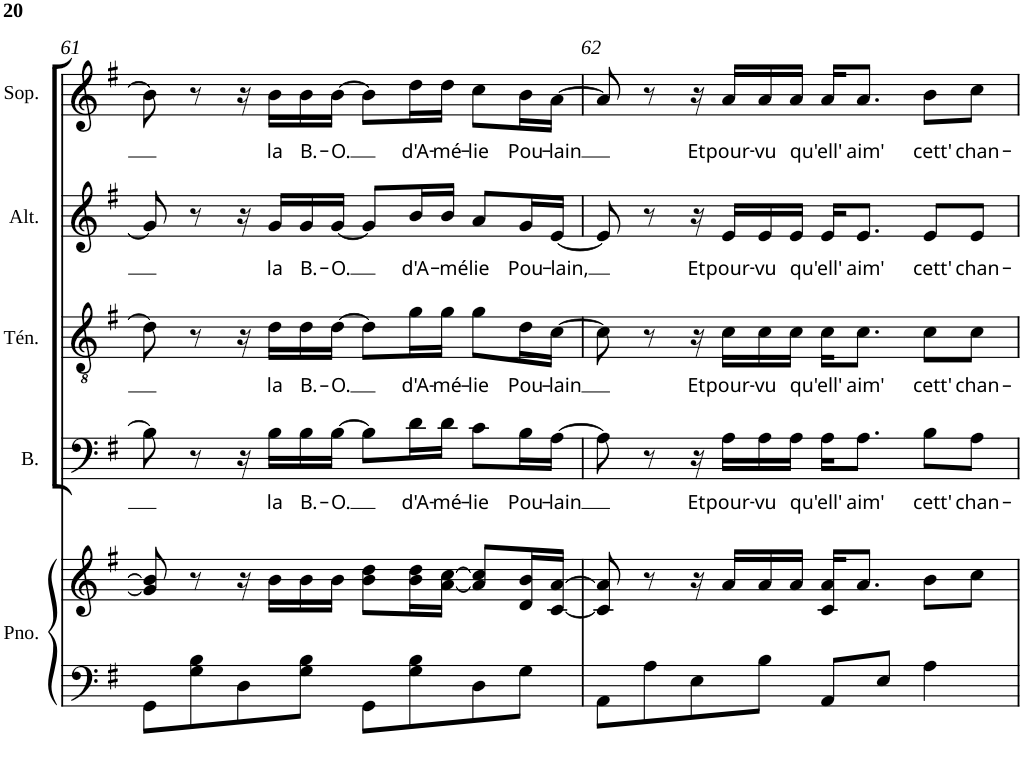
**kern	**kern	**kern	**text	**kern	**text	**kern	**text	**kern	**text
*part5	*part5	*part4	*part4	*part3	*part3	*part2	*part2	*part1	*part1
*staff6	*staff5	*staff4	*staff4	*staff3	*staff3	*staff2	*staff2	*staff1	*staff1
*I"Piano	*	*I"Basse	*	*I"Ténor	*	*I"Alto	*	*I"Soprano	*
*I'Pno.	*	*I'B.	*	*I'Tén.	*	*I'Alt.	*	*I'Sop.	*
!!LO:PB:g=z
*clefF4	*clefG2	*clefF4	*	*clefGv2	*	*clefG2	*	*clefG2	*
*k[f#]	*k[f#]	*k[f#]	*	*k[f#]	*	*k[f#]	*	*k[f#]	*
*e:	*e:	*e:	*	*e:	*	*e:	*	*e:	*
*M4/4	*M4/4	*M4/4	*	*M4/4	*	*M4/4	*	*M4/4	*
=61	=61	=61	=61	=61	=61	=61	=61	=61	=61
8GG\L	8g/] 8b/]	8B\]	.	8d\]	.	8g/]	.	8b\]	.
8G\ 8B\	8r	8r	.	8r	.	8r	.	8r	.
8D\	16r	16r	.	16r	.	16r	.	16r	.
!	!	!	!LO:LY:b	!	!LO:LY:b	!	!LO:LY:b	!	!LO:LY:b
.	16b\LL	16B\LL	la	16d\LL	la	16g/LL	la	16b\LL	la
!	!	!	!LO:LY:b	!	!LO:LY:b	!	!LO:LY:b	!	!LO:LY:b
8G\ 8B\J	16b\	16B\	B.-	16d\	B.-	16g/	B.-	16b\	B.-
!	!	!	!LO:LY:b	!	!LO:LY:b	!	!LO:LY:b	!	!LO:LY:b
.	16b\JJ	[16B\JJ	-O.	[16d\JJ	-O.	[16g/JJ	-O.	[16b\JJ	-O.
8GG\L	8b\ 8dd\L	8B\L]	.	8d\L]	.	8g/L]	.	8b\L]	.
!	!	!	!LO:LY:b	!	!LO:LY:b	!	!LO:LY:b	!	!LO:LY:b
8G\ 8B\	16b\ 16dd\L	16d\L	d'A-	16g\L	d'A-	16b/L	d'A-	16dd\L	d'A-
!	!	!	!LO:LY:b	!	!LO:LY:b	!	!LO:LY:b	!	!LO:LY:b
.	[16a\ [16cc\JJ	16d\JJ	-mé-	16g\JJ	-mé-	16b/JJ	-mélie	16dd\JJ	-mé-
!	!	!	!LO:LY:b	!	!LO:LY:b	!	!	!	!LO:LY:b
8D\	8a/] 8cc/]L	8c\L	-lie	8g\L	-lie	8a/L	.	8cc\L	-lie
!	!	!	!LO:LY:b	!	!LO:LY:b	!	!LO:LY:b	!	!LO:LY:b
8G\J	16d/ 16b/L	16B\L	Pou-	16d\L	Pou-	16g/L	Pou-	16b\L	Pou-
!	!	!	!LO:LY:b	!	!LO:LY:b	!	!LO:LY:b	!	!LO:LY:b
.	[16c/ [16a/JJ	[16A\JJ	-lain	[16c\JJ	-lain	[16e/JJ	-lain,	[16a\JJ	-lain
=62	=62	=62	=62	=62	=62	=62	=62	=62	=62
8AA\L	8c/] 8a/]	8A\]	.	8c\]	.	8e/]	.	8a/]	.
8A\	8r	8r	.	8r	.	8r	.	8r	.
!	!	!	!LO:LY:b	!	!LO:LY:b	!	!LO:LY:b	!	!LO:LY:b
8E\	16r	16r	Et	16r	Et	16r	Et	16r	Et
!	!	!	!LO:LY:b	!	!LO:LY:b	!	!LO:LY:b	!	!LO:LY:b
.	16a/LL	16A\LL	pour-	16c\LL	pour-	16e/LL	pour-	16a/LL	pour-
!	!	!	!LO:LY:b	!	!LO:LY:b	!	!LO:LY:b	!	!LO:LY:b
8B\J	16a/	16A\	-vu	16c\	-vu	16e/	-vu	16a/	-vu
!	!	!	!LO:LY:b	!	!LO:LY:b	!	!LO:LY:b	!	!LO:LY:b
.	16a/JJ	16A\JJ	qu'ell'	16c\JJ	qu'ell'	16e/JJ	qu'ell'	16a/JJ	qu'ell'
8AA/L	16c/ 16a/KL	16A\KL	.	16c\KL	.	16e/KL	.	16a/KL	.
!	!	!	!LO:LY:b	!	!LO:LY:b	!	!LO:LY:b	!	!LO:LY:b
.	8.a/J	8.A\J	aim'	8.c\J	aim'	8.e/J	aim'	8.a/J	aim'
8E/J	.	.	.	.	.	.	.	.	.
!	!	!	!LO:LY:b	!	!LO:LY:b	!	!LO:LY:b	!	!LO:LY:b
4A\	8b\L	8B\L	cett'	8c\L	cett'	8e/L	cett'	8b\L	cett'
!	!	!	!LO:LY:b	!	!LO:LY:b	!	!LO:LY:b	!	!LO:LY:b
.	8cc\J	8A\J	chan-	8c\J	chan-	8e/J	chan-	8cc\J	chan-
=	=	=	=	=	=	=	=	=	=
*-	*-	*-	*-	*-	*-	*-	*-	*-	*-
